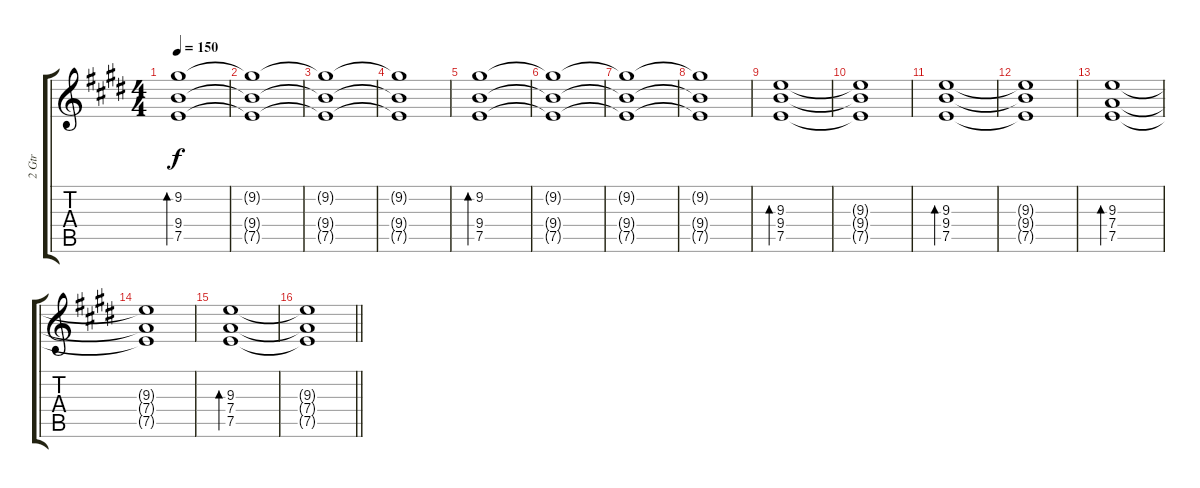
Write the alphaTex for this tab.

\track ("2 Gtr" "2 Gtr") {instrument electricguitarjazz}
\staff {score tabs}
\tuning (E4 B3 G3 D3 A2 E2) {hide}
\ts (4 4)
\tempo 150
\clef g2
\ks e
(9.2 9.4 7.5).1{bd 480 dy f} |
(9.2{t} 9.4{t} 7.5{t}).1 |
(9.2{t} 9.4{t} 7.5{t}).1 |
(9.2{t} 9.4{t} 7.5{t}).1 |
(9.2 9.4 7.5).1{bd 480} |
(9.2{t} 9.4{t} 7.5{t}).1 |
(9.2{t} 9.4{t} 7.5{t}).1 |
(9.2{t} 9.4{t} 7.5{t}).1 |
(9.3 9.4 7.5).1{bd 240} |
(9.3{t} 9.4{t} 7.5{t}).1 |
(9.3 9.4 7.5).1{bd 240} |
(9.3{t} 9.4{t} 7.5{t}).1 |
(9.3 7.4 7.5).1{bd 240} |
(9.3{t} 7.4{t} 7.5{t}).1 |
(9.3 7.4 7.5).1{bd 240} |
\barLineRight lightlight
(9.3{t} 7.4{t} 7.5{t}).1
